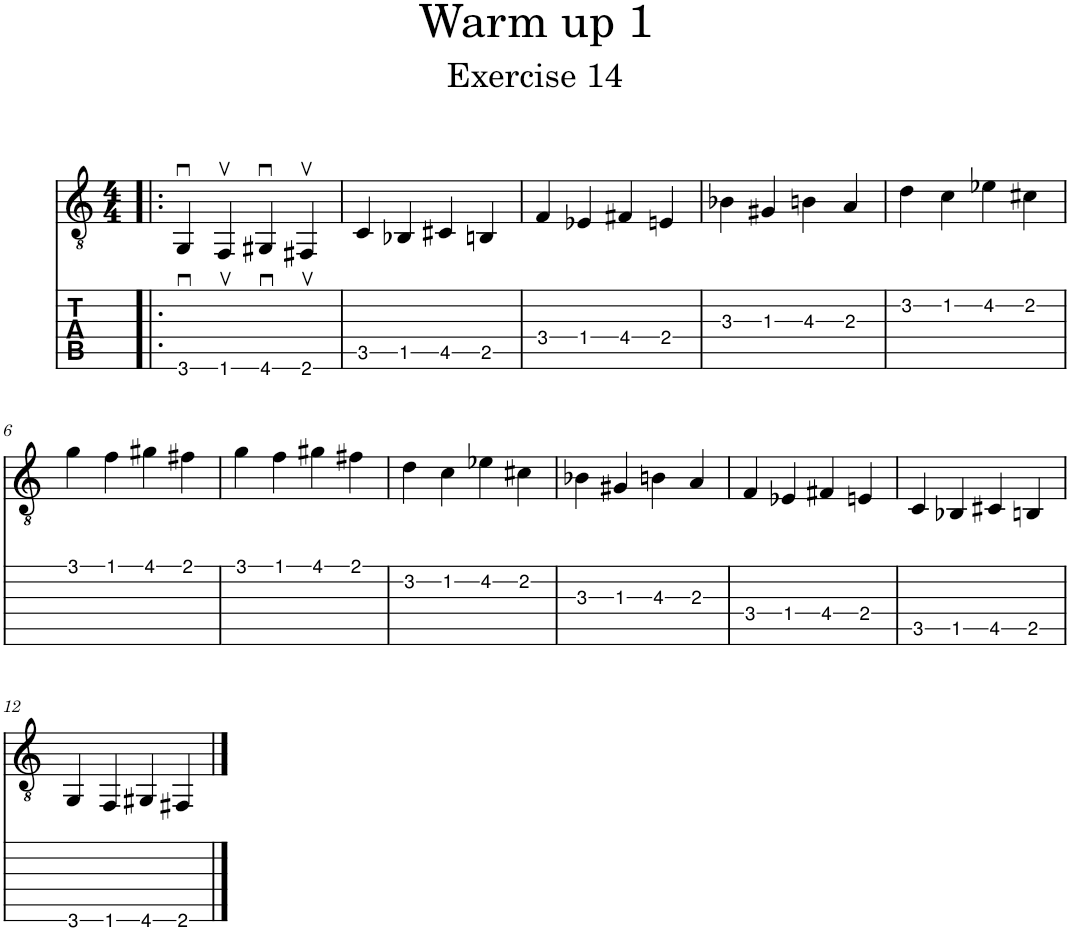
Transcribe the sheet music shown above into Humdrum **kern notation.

**kern	**kern
*part1	*part1
*staff2	*staff1
*I"Guitar	*
*I'Guit.	*
*stria6	*
*	*clefGv2
*k[]	*k[]
*M4/4	*M4/4
=1!|:	=1!|:
4GGu	4GGu/
4FFv	4FFv/
4GG#u	4GG#Xu/
4FF#v	4FF#Xv/
=2	=2
4C	4C/
4BB-	4BB-X/
4C#	4C#X/
4BB	4BBn/
=3	=3
4F	4F/
4E-	4E-X/
4F#	4F#X/
4E	4En/
=4	=4
4B-	4B-X\
4G#	4G#X/
4B	4Bn\
4A	4A/
=5	=5
4d	4d\
4c	4c\
4e-	4e-X\
4c#	4c#X\
!!LO:LB:g=z
=6	=6
4g	4g\
4f	4f\
4g#	4g#X\
4f#	4f#X\
=7	=7
4g	4g\
4f	4f\
4g#	4g#X\
4f#	4f#X\
=8	=8
4d	4d\
4c	4c\
4e-	4e-X\
4c#	4c#X\
=9	=9
4B-	4B-X\
4G#	4G#X/
4B	4Bn\
4A	4A/
=10	=10
4F	4F/
4E-	4E-X/
4F#	4F#X/
4E	4En/
=11	=11
4C	4C/
4BB-	4BB-X/
4C#	4C#X/
4BB	4BBn/
!!LO:LB:g=z
=12	=12
4GG	4GG/
4FF	4FF/
4GG#	4GG#X/
4FF#	4FF#X/
==	==
*-	*-
